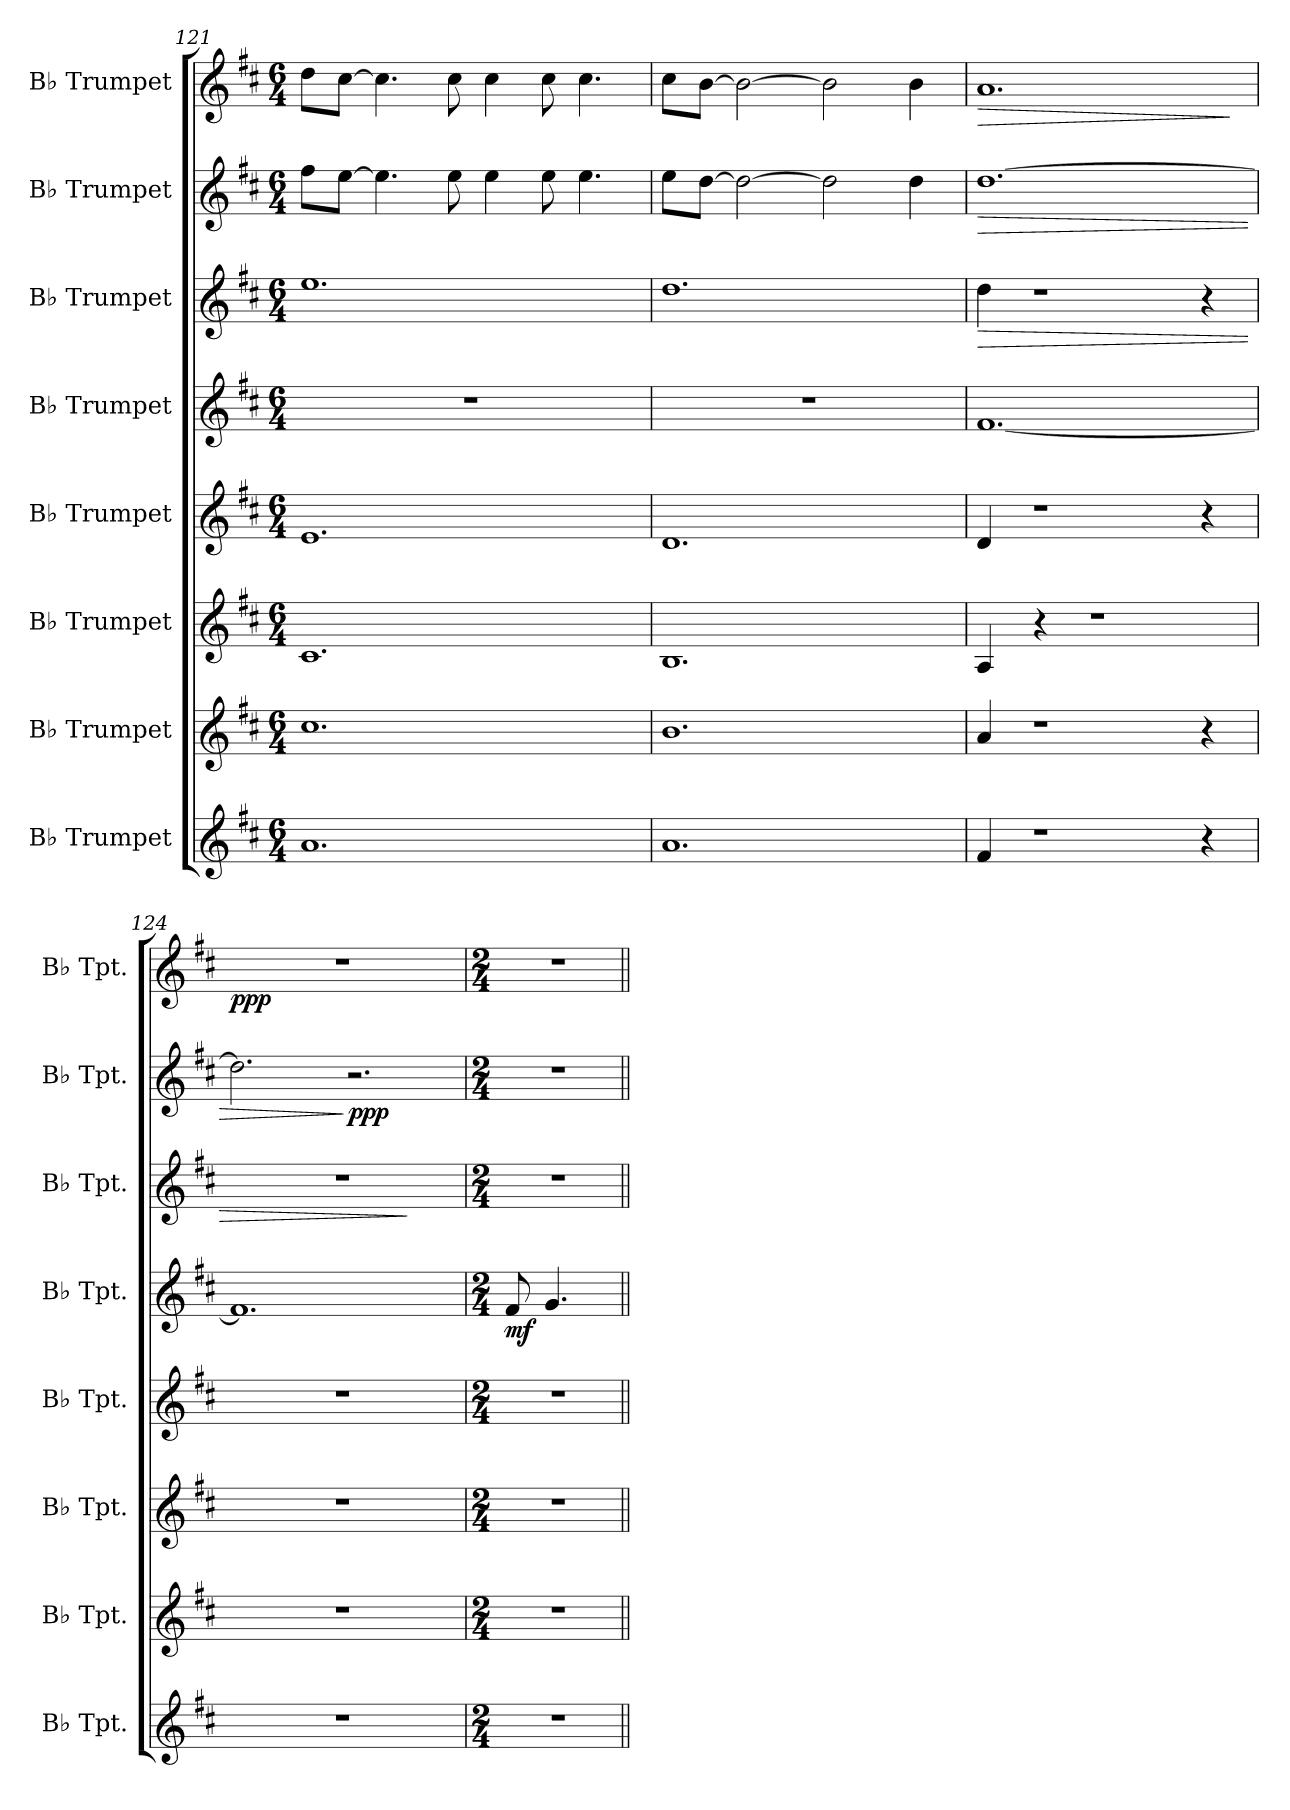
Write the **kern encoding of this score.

**kern	**kern	**kern	**kern	**kern	**dynam	**kern	**dynam	**kern	**dynam	**kern	**dynam
*part8	*part7	*part6	*part5	*part4	*part4	*part3	*part3	*part2	*part2	*part1	*part1
*staff8	*staff7	*staff6	*staff5	*staff4	*staff4	*staff3	*staff3	*staff2	*staff2	*staff1	*staff1
*I"B♭ Trumpet	*I"B♭ Trumpet	*I"B♭ Trumpet	*I"B♭ Trumpet	*I"B♭ Trumpet	*	*I"B♭ Trumpet	*	*I"B♭ Trumpet	*	*I"B♭ Trumpet	*
*I'B♭ Tpt.	*I'B♭ Tpt.	*I'B♭ Tpt.	*I'B♭ Tpt.	*I'B♭ Tpt.	*	*I'B♭ Tpt.	*	*I'B♭ Tpt.	*	*I'B♭ Tpt.	*
*clefG2	*clefG2	*clefG2	*clefG2	*clefG2	*	*clefG2	*	*clefG2	*	*clefG2	*
*ITrd1c2	*ITrd1c2	*ITrd1c2	*ITrd1c2	*ITrd1c2	*	*ITrd1c2	*	*ITrd1c2	*	*ITrd1c2	*
*k[]	*k[]	*k[]	*k[]	*k[]	*	*k[]	*	*k[]	*	*k[]	*
*M6/4	*M6/4	*M6/4	*M6/4	*M6/4	*	*M6/4	*	*M6/4	*	*M6/4	*
=121	=121	=121	=121	=121	=121	=121	=121	=121	=121	=121	=121
1.g	1.b	1.B	1.d	1.r	.	1.dd	.	8ee\L	.	8cc\L	.
.	.	.	.	.	.	.	.	[8dd\J	.	[8b\J	.
.	.	.	.	.	.	.	.	4.dd\]	.	4.b\]	.
.	.	.	.	.	.	.	.	8dd\	.	8b\	.
.	.	.	.	.	.	.	.	4dd\	.	4b\	.
.	.	.	.	.	.	.	.	8dd\	.	8b\	.
.	.	.	.	.	.	.	.	4.dd\	.	4.b\	.
!!LO:PB:g=z
=122	=122	=122	=122	=122	=122	=122	=122	=122	=122	=122	=122
1.g	1.a	1.A	1.c	1.r	.	1.cc	.	8dd\L	.	8b\L	.
.	.	.	.	.	.	.	.	[8cc\J	.	[8a\J	.
.	.	.	.	.	.	.	.	2cc\_	.	2a\_	.
.	.	.	.	.	.	.	.	2cc\]	.	2a\]	.
.	.	.	.	.	.	.	.	4cc\	.	4a\	.
=123	=123	=123	=123	=123	=123	=123	=123	=123	=123	=123	=123
!	!	!	!	!	!	!	!LO:HP:b	!	!LO:HP:b	!	!LO:HP:b
4e/	4g/	4G/	4c/	[1.e	.	4cc\	>	[1.cc	>	1.g	>
1r	1r	4r	1r	.	.	1r	.	.	.	.	.
.	.	1r	.	.	.	.	.	.	.	.	.
4r	4r	.	4r	.	.	4r	.	.	.	.	.
.	.	.	.	.	.	.	.	.	.	.	]
=124	=124	=124	=124	=124	=124	=124	=124	=124	=124	=124	=124
!	!	!	!	!	!	!	!	!	!	!	!LO:DY:b
1.r	1.r	1.r	1.r	1.e]	.	1.r	.	2.cc\]	.	1.r	ppp
!	!	!	!	!	!	!	!	!	!LO:DY:n=1:b	!	!
.	.	.	.	.	.	.	.	2.r	] ppp	.	.
.	.	.	.	.	.	.	]	.	.	.	.
=125	=125	=125	=125	=125	=125	=125	=125	=125	=125	=125	=125
*M2/4	*M2/4	*M2/4	*M2/4	*M2/4	*	*M2/4	*	*M2/4	*	*M2/4	*
*	*	*	*	*	*	*	*	*	*	*MM144	*
!	!	!	!	!	!LO:DY:b	!	!	!	!	!	!
2r	2r	2r	2r	8e/	mf	2r	.	2r	.	2r	.
.	.	.	.	4.f/	.	.	.	.	.	.	.
=||	=||	=||	=||	=||	=||	=||	=||	=||	=||	=||	=||
*-	*-	*-	*-	*-	*-	*-	*-	*-	*-	*-	*-
